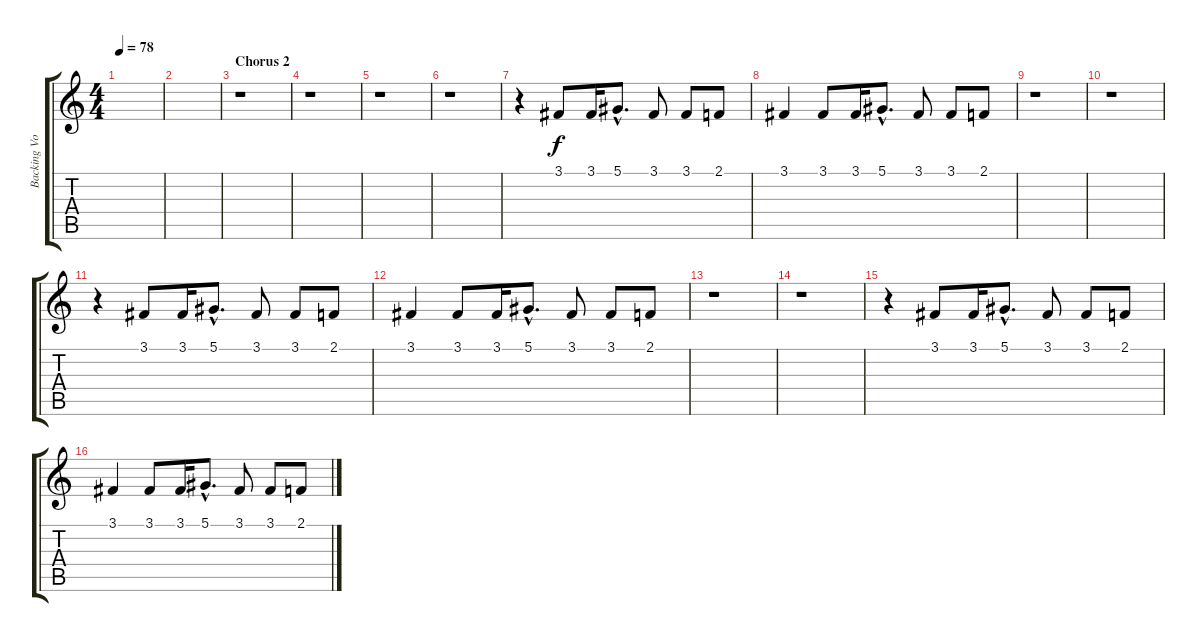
\track ("Backing Vocals" "Backing Vo") {instrument voiceoohs}
\staff {score tabs}
\tuning (Eb4 Bb3 Gb3 Db3 Ab2 Eb2) {hide}
\ts (4 4)
\tempo 78
\clef g2
\ks c
|
|
\section ("" "Chorus 2")
r.1 |
r.1 |
r.1 |
r.1 |
r.4 3.1.8 3.1.16 5.1{hac}.8{d} 3.1.8 3.1.8 2.1.8 |
3.1.4 3.1.8 3.1.16 5.1{hac}.8{d} 3.1.8 3.1.8 2.1.8 |
r.1 |
r.1 |
r.4 3.1.8 3.1.16 5.1{hac}.8{d} 3.1.8 3.1.8 2.1.8 |
3.1.4 3.1.8 3.1.16 5.1{hac}.8{d} 3.1.8 3.1.8 2.1.8 |
r.1 |
r.1 |
r.4 3.1.8 3.1.16 5.1{hac}.8{d} 3.1.8 3.1.8 2.1.8 |
3.1.4 3.1.8 3.1.16 5.1{hac}.8{d} 3.1.8 3.1.8 2.1.8
